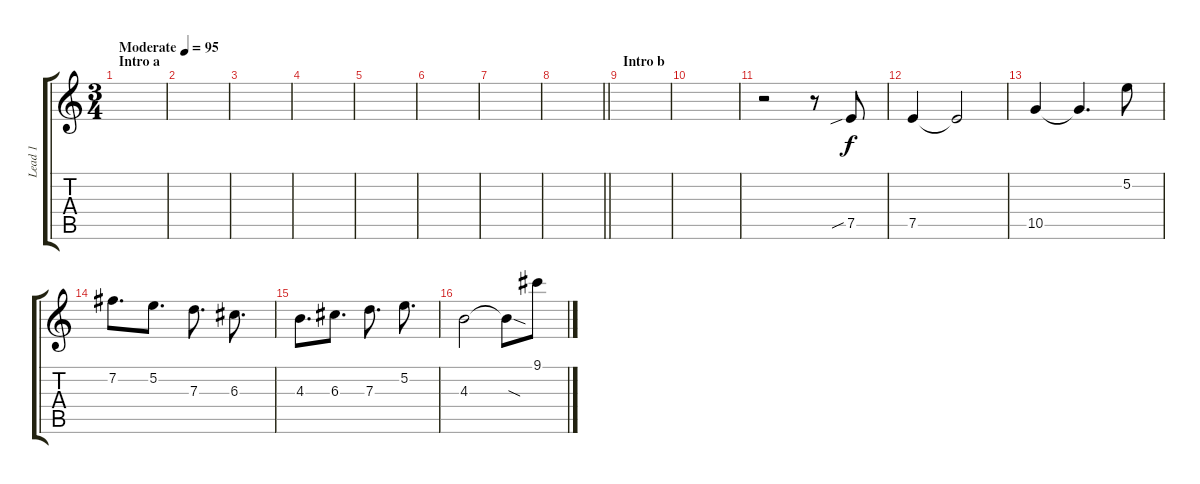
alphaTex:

\track ("Lead 1" "Lead 1") {instrument distortionguitar}
\staff {score tabs}
\tuning (E4 B3 G3 D3 A2 D2) {hide}
\ts (3 4)
\section ("" "Intro a")
\tempo (95 "Moderate")
\clef g2
\ks c
|
|
|
|
|
|
|
\barLineRight lightlight
|
\section ("" "Intro b")
|
|
r.2 r.8 7.5{sib}.8{volume 11} |
7.5.4 7.5{t}.2 |
10.5.4 10.5{t}.4{d} 5.2.8{volume 14} |
7.2.8{d} 5.2.8{d} 7.3.8{d} 6.3.8{d} |
4.3.8{d} 6.3.8{d} 7.3.8{d} 5.2.8{d} |
4.3.2 4.3{sod t}.8 9.1.8
